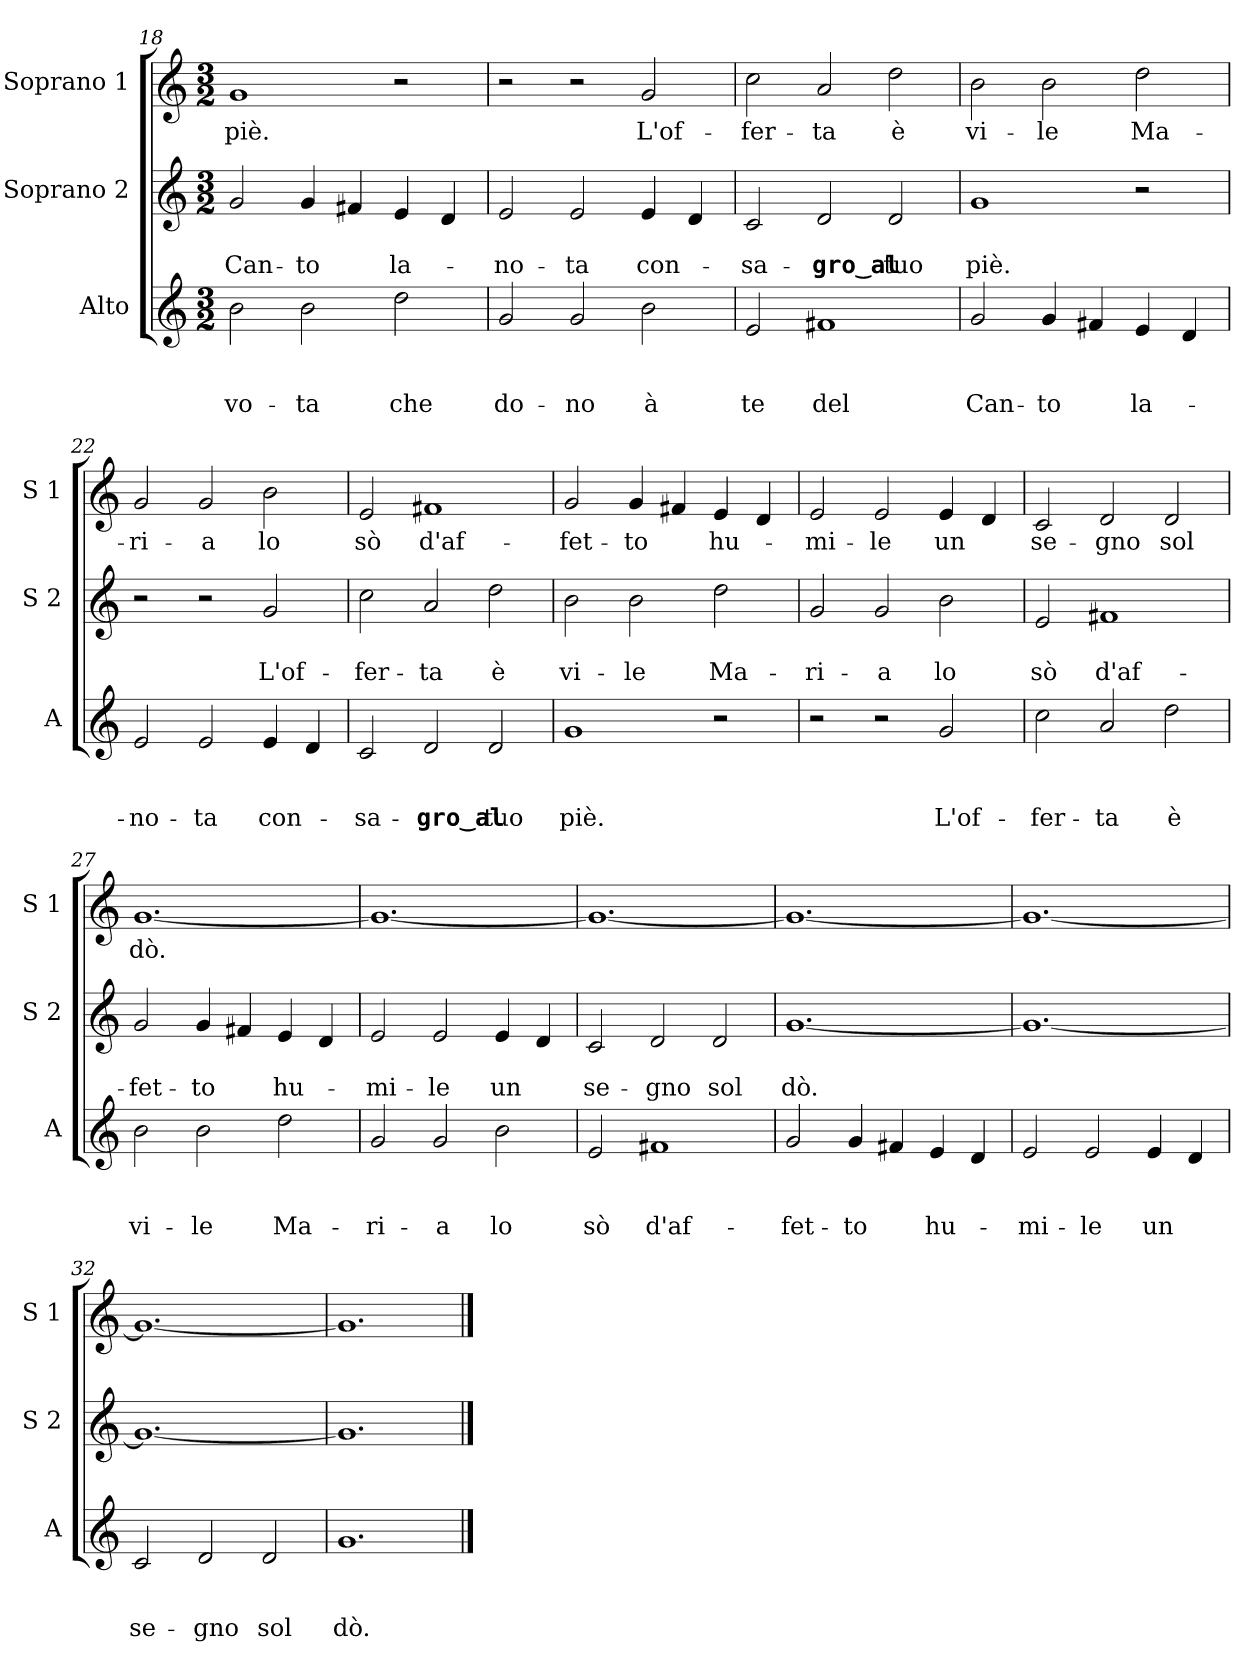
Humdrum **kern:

**kern	**text	**text	**text	**kern	**text	**text	**kern	**text
*part3	*part3	*part3	*part3	*part2	*part2	*part2	*part1	*part1
*staff3	*staff3	*staff3	*staff3	*staff2	*staff2	*staff2	*staff1	*staff1
*I"Alto	*	*	*	*I"Soprano 2	*	*	*I"Soprano 1	*
*I'A	*	*	*	*I'S 2	*	*	*I'S 1	*
*clefG2	*	*	*	*clefG2	*	*	*clefG2	*
*k[]	*	*	*	*k[]	*	*	*k[]	*
*C:	*	*	*	*C:	*	*	*C:	*
*M3/2	*	*	*	*M3/2	*	*	*M3/2	*
=18	=18	=18	=18	=18	=18	=18	=18	=18
!	!	!	!LO:LY:b	!	!	!LO:LY:b	!	!LO:LY:b
2b\	.	.	-vo-	2g/	.	Can-	1g	piè.
!	!	!	!LO:LY:b	!	!	!LO:LY:b	!	!
2b\	.	.	-ta	4g/	.	-to	.	.
.	.	.	.	4f#X/	.	.	.	.
!	!	!	!LO:LY:b	!	!	!LO:LY:b	!	!
2dd\	.	.	che	4e/	.	la-	2r	.
.	.	.	.	4d/	.	.	.	.
=19	=19	=19	=19	=19	=19	=19	=19	=19
!	!	!	!LO:LY:b	!	!	!LO:LY:b	!	!
2g/	.	.	do-	2e/	.	-no-	2r	.
!	!	!	!LO:LY:b	!	!	!LO:LY:b	!	!
2g/	.	.	-no	2e/	.	-ta	2r	.
!	!	!	!LO:LY:b	!	!	!LO:LY:b	!	!LO:LY:b
2b\	.	.	à	4e/	.	con-	2g/	L'of-
.	.	.	.	4d/	.	.	.	.
=20	=20	=20	=20	=20	=20	=20	=20	=20
!	!	!	!LO:LY:b	!	!	!LO:LY:b	!	!LO:LY:b
2e/	.	.	te	2c/	.	-sa-	2cc\	-fer-
!	!	!	!LO:LY:b	!	!	!LO:LY:b	!	!LO:LY:b
1f#X	.	.	del	2d/	.	-gro‿al	2a/	-ta
!	!	!	!	!	!	!LO:LY:b	!	!LO:LY:b
.	.	.	.	2d/	.	tuo	2dd\	è
=21	=21	=21	=21	=21	=21	=21	=21	=21
!	!	!	!LO:LY:b	!	!	!LO:LY:b	!	!LO:LY:b
2g/	.	.	Can-	1g	.	piè.	2b\	vi-
!	!	!	!LO:LY:b	!	!	!	!	!LO:LY:b
4g/	.	.	-to	.	.	.	2b\	-le
4f#X/	.	.	.	.	.	.	.	.
!	!	!	!LO:LY:b	!	!	!	!	!LO:LY:b
4e/	.	.	la-	2r	.	.	2dd\	Ma-
4d/	.	.	.	.	.	.	.	.
!!LO:PB:g=z
=22	=22	=22	=22	=22	=22	=22	=22	=22
!	!	!	!LO:LY:b	!	!	!	!	!LO:LY:b
2e/	.	.	-no-	2r	.	.	2g/	-ri-
!	!	!	!LO:LY:b	!	!	!	!	!LO:LY:b
2e/	.	.	-ta	2r	.	.	2g/	-a
!	!	!	!LO:LY:b	!	!	!LO:LY:b	!	!LO:LY:b
4e/	.	.	con-	2g/	.	L'of-	2b\	lo
4d/	.	.	.	.	.	.	.	.
=23	=23	=23	=23	=23	=23	=23	=23	=23
!	!	!	!LO:LY:b	!	!	!LO:LY:b	!	!LO:LY:b
2c/	.	.	-sa-	2cc\	.	-fer-	2e/	sò
!	!	!	!LO:LY:b	!	!	!LO:LY:b	!	!LO:LY:b
2d/	.	.	-gro‿al	2a/	.	-ta	1f#X	d'af-
!	!	!	!LO:LY:b	!	!	!LO:LY:b	!	!
2d/	.	.	tuo	2dd\	.	è	.	.
=24	=24	=24	=24	=24	=24	=24	=24	=24
!	!	!	!LO:LY:b	!	!	!LO:LY:b	!	!LO:LY:b
1g	.	.	piè.	2b\	.	vi-	2g/	-fet-
!	!	!	!	!	!	!LO:LY:b	!	!LO:LY:b
.	.	.	.	2b\	.	-le	4g/	-to
.	.	.	.	.	.	.	4f#X/	.
!	!	!	!	!	!	!LO:LY:b	!	!LO:LY:b
2r	.	.	.	2dd\	.	Ma-	4e/	hu-
.	.	.	.	.	.	.	4d/	.
=25	=25	=25	=25	=25	=25	=25	=25	=25
!	!	!	!	!	!	!LO:LY:b	!	!LO:LY:b
2r	.	.	.	2g/	.	-ri-	2e/	-mi-
!	!	!	!	!	!	!LO:LY:b	!	!LO:LY:b
2r	.	.	.	2g/	.	-a	2e/	-le
!	!	!	!LO:LY:b	!	!	!LO:LY:b	!	!LO:LY:b
2g/	.	.	L'of-	2b\	.	lo	4e/	un
.	.	.	.	.	.	.	4d/	.
=26	=26	=26	=26	=26	=26	=26	=26	=26
!	!	!	!LO:LY:b	!	!	!LO:LY:b	!	!LO:LY:b
2cc\	.	.	-fer-	2e/	.	sò	2c/	se-
!	!	!	!LO:LY:b	!	!	!LO:LY:b	!	!LO:LY:b
2a/	.	.	-ta	1f#X	.	d'af-	2d/	-gno
!	!	!	!LO:LY:b	!	!	!	!	!LO:LY:b
2dd\	.	.	è	.	.	.	2d/	sol
=27	=27	=27	=27	=27	=27	=27	=27	=27
!	!	!	!LO:LY:b	!	!	!LO:LY:b	!	!LO:LY:b
2b\	.	.	vi-	2g/	.	-fet-	[1.g	dò.
!	!	!	!LO:LY:b	!	!	!LO:LY:b	!	!
2b\	.	.	-le	4g/	.	-to	.	.
.	.	.	.	4f#X/	.	.	.	.
!	!	!	!LO:LY:b	!	!	!LO:LY:b	!	!
2dd\	.	.	Ma-	4e/	.	hu-	.	.
.	.	.	.	4d/	.	.	.	.
=28	=28	=28	=28	=28	=28	=28	=28	=28
!	!	!	!LO:LY:b	!	!	!LO:LY:b	!	!
2g/	.	.	-ri-	2e/	.	-mi-	1.g_	.
!	!	!	!LO:LY:b	!	!	!LO:LY:b	!	!
2g/	.	.	-a	2e/	.	-le	.	.
!	!	!	!LO:LY:b	!	!	!LO:LY:b	!	!
2b\	.	.	lo	4e/	.	un	.	.
.	.	.	.	4d/	.	.	.	.
!!LO:LB:g=z
=29	=29	=29	=29	=29	=29	=29	=29	=29
!	!	!	!LO:LY:b	!	!	!LO:LY:b	!	!
2e/	.	.	sò	2c/	.	se-	1.g_	.
!	!	!	!LO:LY:b	!	!	!LO:LY:b	!	!
1f#X	.	.	d'af-	2d/	.	-gno	.	.
!	!	!	!	!	!	!LO:LY:b	!	!
.	.	.	.	2d/	.	sol	.	.
=30	=30	=30	=30	=30	=30	=30	=30	=30
!	!	!	!LO:LY:b	!	!	!LO:LY:b	!	!
2g/	.	.	-fet-	[1.g	.	dò.	1.g_	.
!	!	!	!LO:LY:b	!	!	!	!	!
4g/	.	.	-to	.	.	.	.	.
4f#X/	.	.	.	.	.	.	.	.
!	!	!	!LO:LY:b	!	!	!	!	!
4e/	.	.	hu-	.	.	.	.	.
4d/	.	.	.	.	.	.	.	.
=31	=31	=31	=31	=31	=31	=31	=31	=31
!	!	!	!LO:LY:b	!	!	!	!	!
2e/	.	.	-mi-	1.g_	.	.	1.g_	.
!	!	!	!LO:LY:b	!	!	!	!	!
2e/	.	.	-le	.	.	.	.	.
!	!	!	!LO:LY:b	!	!	!	!	!
4e/	.	.	un	.	.	.	.	.
4d/	.	.	.	.	.	.	.	.
=32	=32	=32	=32	=32	=32	=32	=32	=32
!	!	!	!LO:LY:b	!	!	!	!	!
2c/	.	.	se-	1.g_	.	.	1.g_	.
!	!	!	!LO:LY:b	!	!	!	!	!
2d/	.	.	-gno	.	.	.	.	.
!	!	!	!LO:LY:b	!	!	!	!	!
2d/	.	.	sol	.	.	.	.	.
=33	=33	=33	=33	=33	=33	=33	=33	=33
!	!	!	!LO:LY:b	!	!	!	!	!
1.g	.	.	dò.	1.g]	.	.	1.g]	.
==	==	==	==	==	==	==	==	==
*-	*-	*-	*-	*-	*-	*-	*-	*-
